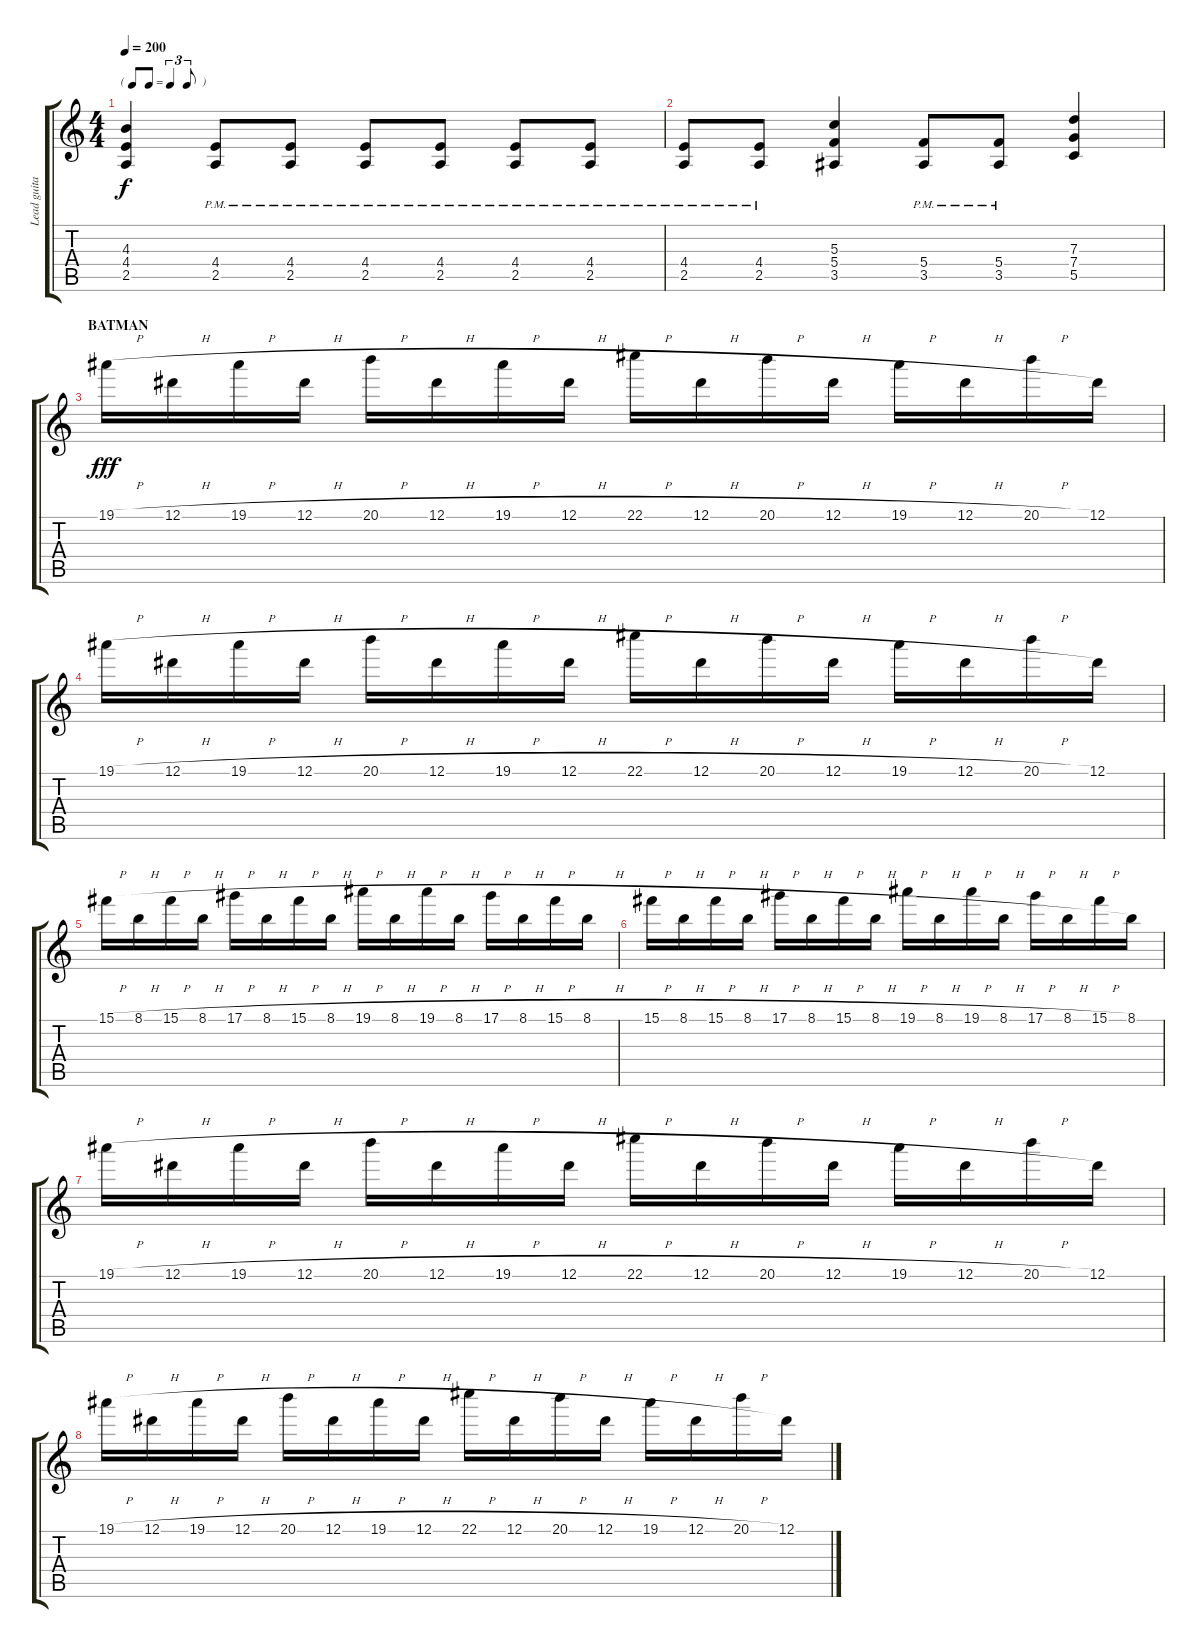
\track ("Lead guitar (dickface)" "Lead guita") {instrument distortionguitar}
\staff {score tabs}
\tuning (Eb4 C4 G3 C3 G2 C2) {hide}
\ts (4 4)
\tf triplet8th
\tempo 200
\clef g2
\ks c
(4.3 4.4 2.5).4{dy f} (4.4{pm} 2.5{pm}).8 (4.4{pm} 2.5{pm}).8 (4.4{pm} 2.5{pm}).8 (4.4{pm} 2.5{pm}).8 (4.4{pm} 2.5{pm}).8 (4.4{pm} 2.5{pm}).8 |
(4.4{pm} 2.5{pm}).8 (4.4{pm} 2.5{pm}).8 (5.3 5.4 3.5).4 (5.4{pm} 3.5{pm}).8 (5.4{pm} 3.5{pm}).8 (7.3 7.4 5.5).4 |
\section ("" "BATMAN")
19.1{h}.16{dy fff volume 10} 12.1{h}.16 19.1{h}.16 12.1{h}.16 20.1{h}.16 12.1{h}.16 19.1{h}.16 12.1{h}.16 22.1{h}.16 12.1{h}.16 20.1{h}.16 12.1{h}.16 19.1{h}.16 12.1{h}.16 20.1{h}.16 12.1.16 |
19.1{h}.16 12.1{h}.16 19.1{h}.16 12.1{h}.16 20.1{h}.16 12.1{h}.16 19.1{h}.16 12.1{h}.16 22.1{h}.16 12.1{h}.16 20.1{h}.16 12.1{h}.16 19.1{h}.16 12.1{h}.16 20.1{h}.16 12.1.16 |
15.1{h}.16 8.1{h}.16 15.1{h}.16 8.1{h}.16 17.1{h}.16 8.1{h}.16 15.1{h}.16 8.1{h}.16 19.1{h}.16 8.1{h}.16 19.1{h}.16 8.1{h}.16 17.1{h}.16 8.1{h}.16 15.1{h}.16 8.1{h}.16 |
15.1{h}.16 8.1{h}.16 15.1{h}.16 8.1{h}.16 17.1{h}.16 8.1{h}.16 15.1{h}.16 8.1{h}.16 19.1{h}.16 8.1{h}.16 19.1{h}.16 8.1{h}.16 17.1{h}.16 8.1{h}.16 15.1{h}.16 8.1.16 |
19.1{h}.16 12.1{h}.16 19.1{h}.16 12.1{h}.16 20.1{h}.16 12.1{h}.16 19.1{h}.16 12.1{h}.16 22.1{h}.16 12.1{h}.16 20.1{h}.16 12.1{h}.16 19.1{h}.16 12.1{h}.16 20.1{h}.16 12.1.16 |
19.1{h}.16 12.1{h}.16 19.1{h}.16 12.1{h}.16 20.1{h}.16 12.1{h}.16 19.1{h}.16 12.1{h}.16 22.1{h}.16 12.1{h}.16 20.1{h}.16 12.1{h}.16 19.1{h}.16 12.1{h}.16 20.1{h}.16 12.1.16
